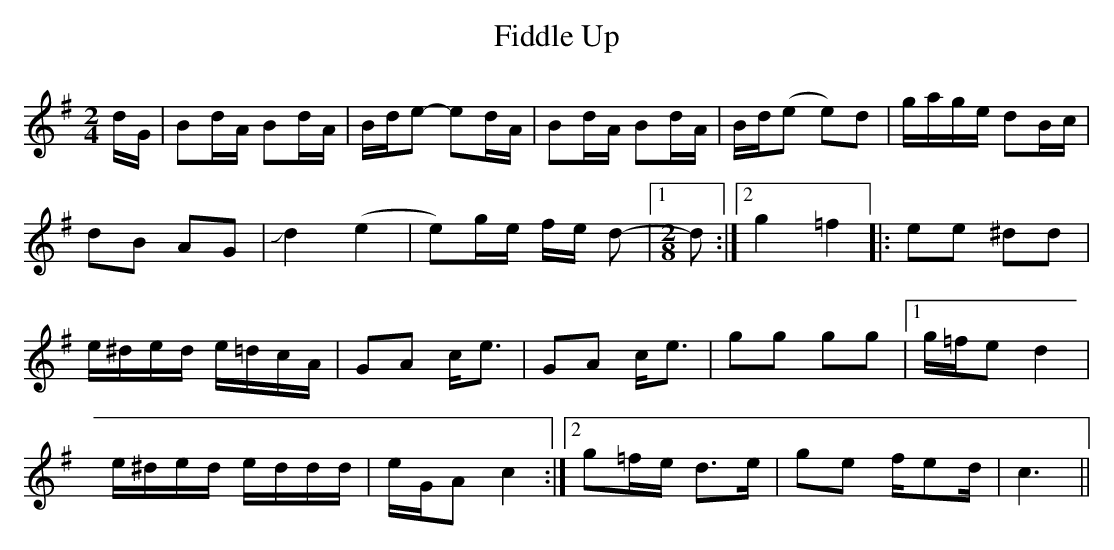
X:1
T:Fiddle Up
M:2/4
L:1/8
K:G
d/G/|Bd/A/ Bd/A/|B/d/e- ed/A/|Bd/A/ Bd/A/|B/d/(e e)d|g/a/g/e/ dB/c/|
dB AG|+slide+d2 (e2|e)g/e/ f/e/ d-|1[M:2/8]d:|2 g2=f2||:ee ^dd|
e/^d/e/d/ e/=d/c/A/|GA c<e|GA c<e|gg gg|1 g/=f/e d2|
e/^d/e/d/ e/d/d/d/|e/G/A c2:|2 g=f/e/ d>e|ge f/ed/ |c3||
